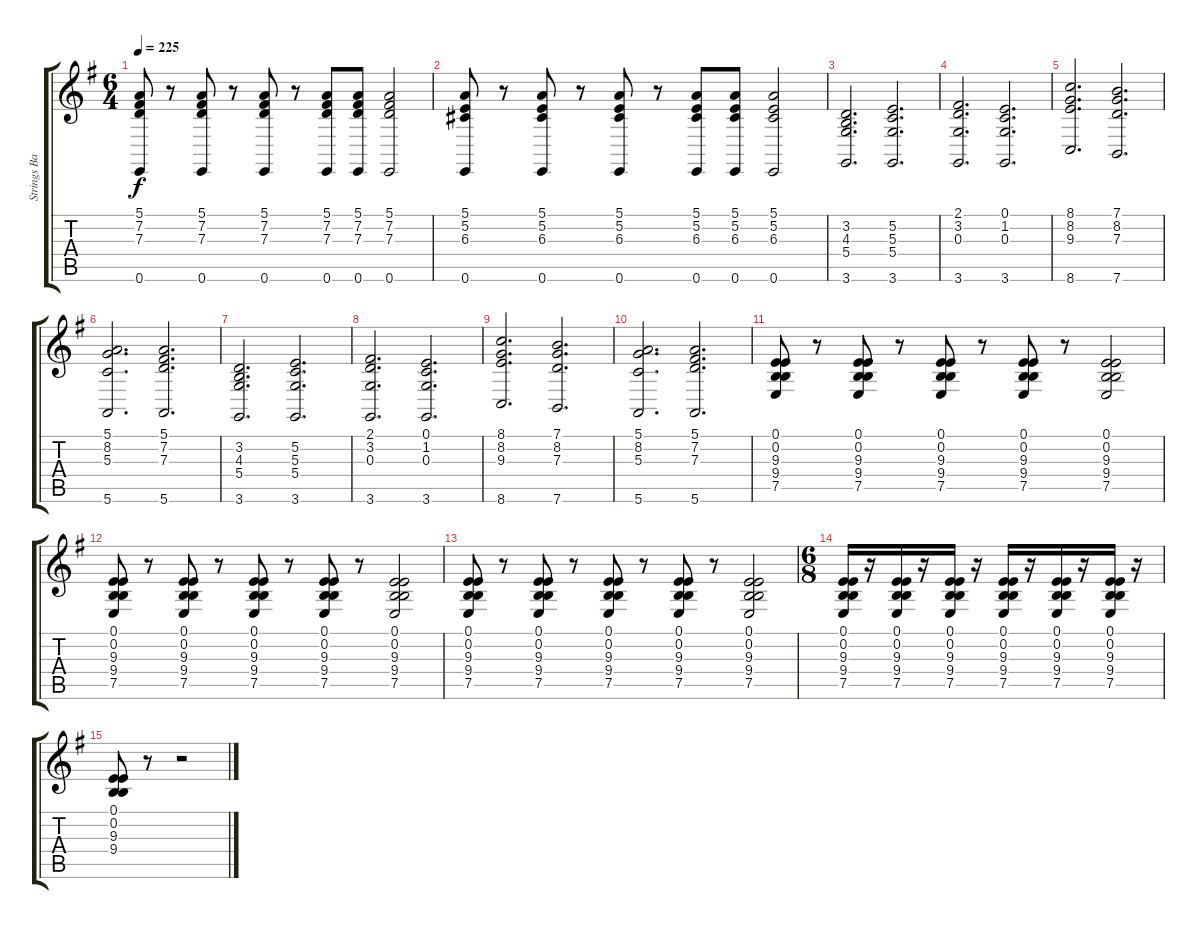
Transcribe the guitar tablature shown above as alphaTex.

\track ("Strings Backing 2" "Strings Ba") {instrument stringensemble1}
\staff {score tabs}
\tuning (E4 B3 G3 D3 A2 E2) {hide}
\ts (6 4)
\tempo 225
\clef g2
\ks eminor
(5.1 7.2 7.3 0.6).8{dy f} r.8 (5.1 7.2 7.3 0.6).8 r.8 (5.1 7.2 7.3 0.6).8 r.8 (5.1 7.2 7.3 0.6).8 (5.1 7.2 7.3 0.6).8 (5.1 7.2 7.3 0.6).2 |
(5.1 5.2 6.3 0.6).8 r.8 (5.1 5.2 6.3 0.6).8 r.8 (5.1 5.2 6.3 0.6).8 r.8 (5.1 5.2 6.3 0.6).8 (5.1 5.2 6.3 0.6).8 (5.1 5.2 6.3 0.6).2 |
(3.2 4.3 5.4 3.6).2{d} (5.2 5.3 5.4 3.6).2{d} |
(2.1 3.2 0.3 3.6).2{d} (0.1 1.2 0.3 3.6).2{d} |
(8.1 8.2 9.3 8.6).2{d} (7.1 8.2 7.3 7.6).2{d} |
(5.1 8.2 5.3 5.6).2{d} (5.1 7.2 7.3 5.6).2{d} |
(3.2 4.3 5.4 3.6).2{d} (5.2 5.3 5.4 3.6).2{d} |
(2.1 3.2 0.3 3.6).2{d} (0.1 1.2 0.3 3.6).2{d} |
(8.1 8.2 9.3 8.6).2{d} (7.1 8.2 7.3 7.6).2{d} |
(5.1 8.2 5.3 5.6).2{d} (5.1 7.2 7.3 5.6).2{d} |
\ks g
(0.1 0.2 9.3 9.4 7.5).8 r.8 (0.1 0.2 9.3 9.4 7.5).8 r.8 (0.1 0.2 9.3 9.4 7.5).8 r.8 (0.1 0.2 9.3 9.4 7.5).8 r.8 (0.1 0.2 9.3 9.4 7.5).2 |
(0.1 0.2 9.3 9.4 7.5).8 r.8 (0.1 0.2 9.3 9.4 7.5).8 r.8 (0.1 0.2 9.3 9.4 7.5).8 r.8 (0.1 0.2 9.3 9.4 7.5).8 r.8 (0.1 0.2 9.3 9.4 7.5).2 |
(0.1 0.2 9.3 9.4 7.5).8 r.8 (0.1 0.2 9.3 9.4 7.5).8 r.8 (0.1 0.2 9.3 9.4 7.5).8 r.8 (0.1 0.2 9.3 9.4 7.5).8 r.8 (0.1 0.2 9.3 9.4 7.5).2 |
\ts (6 8)
(0.1 0.2 9.3 9.4 7.5).16 r.16 (0.1 0.2 9.3 9.4 7.5).16 r.16 (0.1 0.2 9.3 9.4 7.5).16 r.16 (0.1 0.2 9.3 9.4 7.5).16 r.16 (0.1 0.2 9.3 9.4 7.5).16 r.16 (0.1 0.2 9.3 9.4 7.5).16 r.16 |
(0.1 0.2 9.3 9.4).8 r.8 r.2
